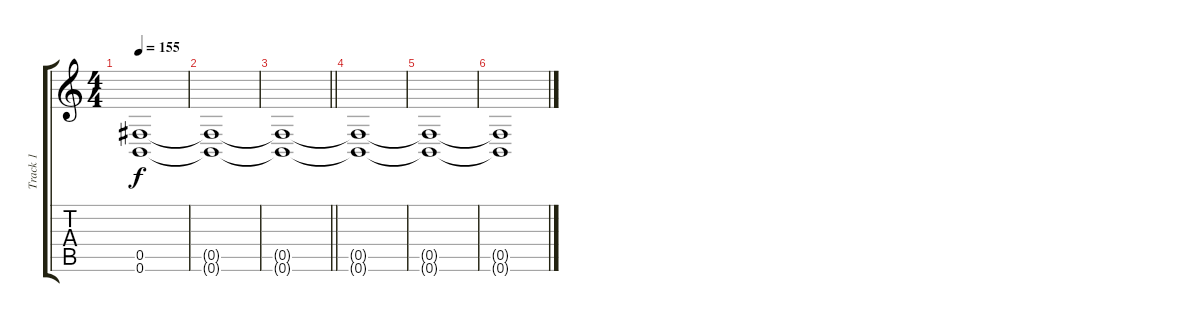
\track ("Track 1" "Track 1") {instrument distortionguitar}
\staff {score tabs}
\tuning (Db4 Ab3 E3 B2 Gb2 B1) {hide}
\ts (4 4)
\tempo 155
\clef g2
\ks c
(0.5{t} 0.6{t}).1{dy f} |
(0.5{t} 0.6{t}).1 |
\barLineRight lightlight
(0.5{t} 0.6{t}).1 |
(0.5{t} 0.6{t}).1 |
(0.5{t} 0.6{t}).1 |
(0.5{t} 0.6{t}).1
